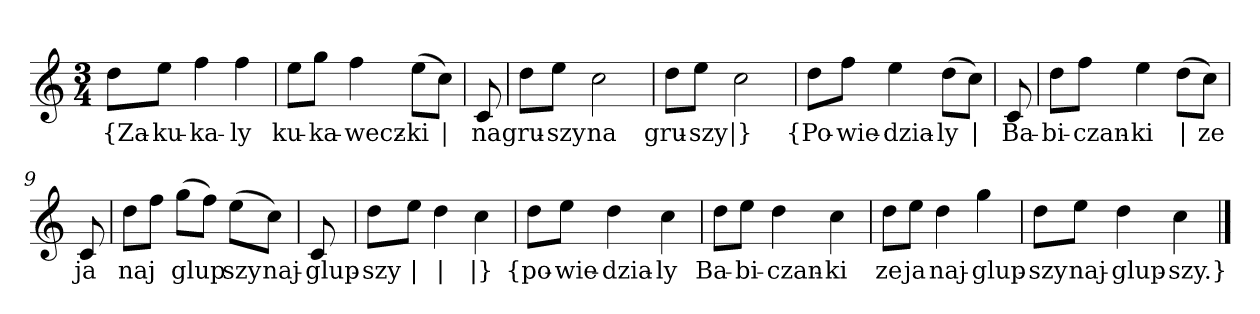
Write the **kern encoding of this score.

**kern	**text
*part1	*part1
*staff1	*staff1
*clefG2	*
*k[]	*
*C:	*
*M3/4	*
=	=
8dd\L	{Za-
8ee\J	-ku-
4ff	-ka-
4ff	-ly
=2	=2
8ee\L	ku-
8gg\J	-ka-
4ff	-wecz-
(8ee\L	-ki
8cc\J)	|
=3y	=3y
8c	na
=4	=4
8dd\L	gru-
8ee\J	-szy
2cc	na
=5	=5
8dd\L	gru-
8ee\J	-szy
2cc	|}
=6y	=6y
8dd\L	{Po-
8ff\J	-wie-
4ee	-dzia-
(8dd\L	-ly
8cc\J)	|
=7y	=7y
8c	Ba-
=8	=8
8dd\L	-bi-
8ff\J	-czan-
4ee	-ki
(8dd\L	|
8cc\J)	ze
=9y	=9y
8c	ja
=10	=10
8dd\L	naj
8ff\J	--
(8gg\L	-glup
8ff\J)	--
(8ee\L	-szy
8cc\J)	naj-
=11y	=11y
8c	-glup-
=12	=12
8dd\L	-szy
8ee\J	|
4dd	|
4cc	|}
=13y	=13y
8dd\L	{po-
8ee\J	-wie-
4dd	-dzia-
4cc	-ly
=14	=14
8dd\L	Ba-
8ee\J	-bi-
4dd	-czan-
4cc	-ki
=15	=15
8dd\L	ze
8ee\J	ja
4dd	naj-
4gg	-glup-
=16	=16
8dd\L	-szy
8ee\J	naj-
4dd	-glup-
4cc	-szy.}
==	==
*-	*-
